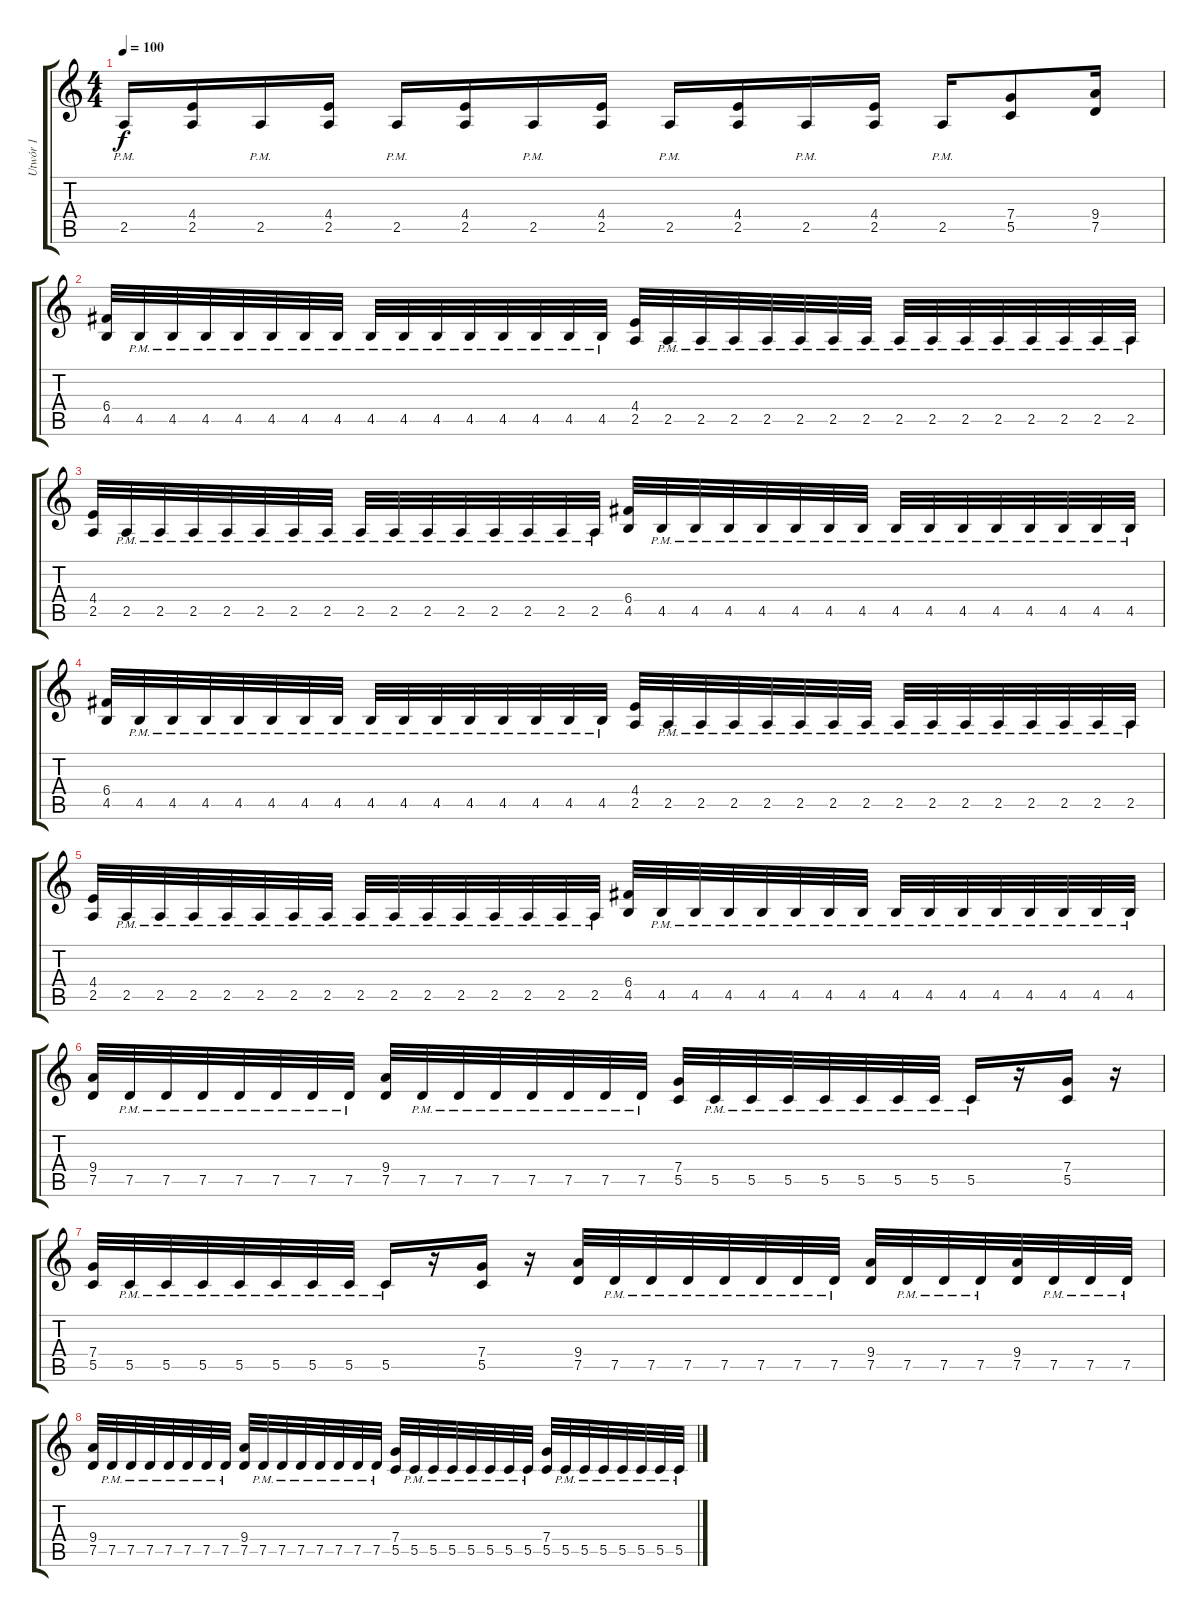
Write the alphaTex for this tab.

\track ("Utwór 1" "Utwór 1") {instrument distortionguitar}
\staff {score tabs}
\tuning (D4 A3 F3 C3 G2 D2) {hide}
\ts (4 4)
\tempo 100
\clef g2
\ks c
2.5{pm}.16{dy f} (4.4 2.5).16 2.5{pm}.16 (4.4 2.5).16 2.5{pm}.16 (4.4 2.5).16 2.5{pm}.16 (4.4 2.5).16 2.5{pm}.16 (4.4 2.5).16 2.5{pm}.16 (4.4 2.5).16 2.5{pm}.16 (7.4 5.5).8 (9.4 7.5).16 |
(6.4 4.5).32 4.5{pm}.32 4.5{pm}.32 4.5{pm}.32 4.5{pm}.32 4.5{pm}.32 4.5{pm}.32 4.5{pm}.32 4.5{pm}.32 4.5{pm}.32 4.5{pm}.32 4.5{pm}.32 4.5{pm}.32 4.5{pm}.32 4.5{pm}.32 4.5{pm}.32 (4.4 2.5).32 2.5{pm}.32 2.5{pm}.32 2.5{pm}.32 2.5{pm}.32 2.5{pm}.32 2.5{pm}.32 2.5{pm}.32 2.5{pm}.32 2.5{pm}.32 2.5{pm}.32 2.5{pm}.32 2.5{pm}.32 2.5{pm}.32 2.5{pm}.32 2.5{pm}.32 |
(4.4 2.5).32 2.5{pm}.32 2.5{pm}.32 2.5{pm}.32 2.5{pm}.32 2.5{pm}.32 2.5{pm}.32 2.5{pm}.32 2.5{pm}.32 2.5{pm}.32 2.5{pm}.32 2.5{pm}.32 2.5{pm}.32 2.5{pm}.32 2.5{pm}.32 2.5{pm}.32 (6.4 4.5).32 4.5{pm}.32 4.5{pm}.32 4.5{pm}.32 4.5{pm}.32 4.5{pm}.32 4.5{pm}.32 4.5{pm}.32 4.5{pm}.32 4.5{pm}.32 4.5{pm}.32 4.5{pm}.32 4.5{pm}.32 4.5{pm}.32 4.5{pm}.32 4.5{pm}.32 |
(6.4 4.5).32 4.5{pm}.32 4.5{pm}.32 4.5{pm}.32 4.5{pm}.32 4.5{pm}.32 4.5{pm}.32 4.5{pm}.32 4.5{pm}.32 4.5{pm}.32 4.5{pm}.32 4.5{pm}.32 4.5{pm}.32 4.5{pm}.32 4.5{pm}.32 4.5{pm}.32 (4.4 2.5).32 2.5{pm}.32 2.5{pm}.32 2.5{pm}.32 2.5{pm}.32 2.5{pm}.32 2.5{pm}.32 2.5{pm}.32 2.5{pm}.32 2.5{pm}.32 2.5{pm}.32 2.5{pm}.32 2.5{pm}.32 2.5{pm}.32 2.5{pm}.32 2.5{pm}.32 |
(4.4 2.5).32 2.5{pm}.32 2.5{pm}.32 2.5{pm}.32 2.5{pm}.32 2.5{pm}.32 2.5{pm}.32 2.5{pm}.32 2.5{pm}.32 2.5{pm}.32 2.5{pm}.32 2.5{pm}.32 2.5{pm}.32 2.5{pm}.32 2.5{pm}.32 2.5{pm}.32 (6.4 4.5).32 4.5{pm}.32 4.5{pm}.32 4.5{pm}.32 4.5{pm}.32 4.5{pm}.32 4.5{pm}.32 4.5{pm}.32 4.5{pm}.32 4.5{pm}.32 4.5{pm}.32 4.5{pm}.32 4.5{pm}.32 4.5{pm}.32 4.5{pm}.32 4.5{pm}.32 |
(9.4 7.5).32 7.5{pm}.32 7.5{pm}.32 7.5{pm}.32 7.5{pm}.32 7.5{pm}.32 7.5{pm}.32 7.5{pm}.32 (9.4 7.5).32 7.5{pm}.32 7.5{pm}.32 7.5{pm}.32 7.5{pm}.32 7.5{pm}.32 7.5{pm}.32 7.5{pm}.32 (7.4 5.5).32 5.5{pm}.32 5.5{pm}.32 5.5{pm}.32 5.5{pm}.32 5.5{pm}.32 5.5{pm}.32 5.5{pm}.32 5.5{pm}.16 r.16 (7.4 5.5).16 r.16 |
(7.4 5.5).32 5.5{pm}.32 5.5{pm}.32 5.5{pm}.32 5.5{pm}.32 5.5{pm}.32 5.5{pm}.32 5.5{pm}.32 5.5{pm}.16 r.16 (7.4 5.5).16 r.16 (9.4 7.5).32 7.5{pm}.32 7.5{pm}.32 7.5{pm}.32 7.5{pm}.32 7.5{pm}.32 7.5{pm}.32 7.5{pm}.32 (9.4 7.5).32 7.5{pm}.32 7.5{pm}.32 7.5{pm}.32 (9.4 7.5).32 7.5{pm}.32 7.5{pm}.32 7.5{pm}.32 |
(9.4 7.5).32 7.5{pm}.32 7.5{pm}.32 7.5{pm}.32 7.5{pm}.32 7.5{pm}.32 7.5{pm}.32 7.5{pm}.32 (9.4 7.5).32 7.5{pm}.32 7.5{pm}.32 7.5{pm}.32 7.5{pm}.32 7.5{pm}.32 7.5{pm}.32 7.5{pm}.32 (7.4 5.5).32 5.5{pm}.32 5.5{pm}.32 5.5{pm}.32 5.5{pm}.32 5.5{pm}.32 5.5{pm}.32 5.5{pm}.32 (7.4 5.5).32 5.5{pm}.32 5.5{pm}.32 5.5{pm}.32 5.5{pm}.32 5.5{pm}.32 5.5{pm}.32 5.5{pm}.32
